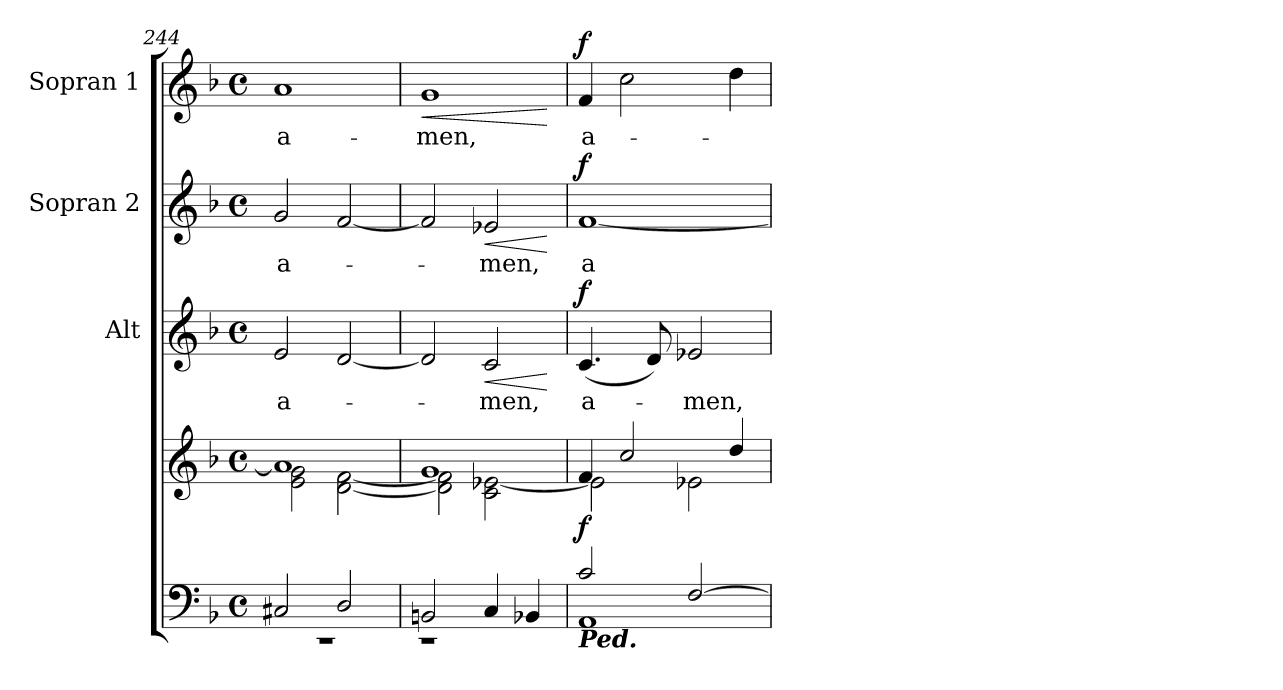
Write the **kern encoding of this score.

**kern	**kern	**dynam	**kern	**text	**dynam	**kern	**text	**dynam	**kern	**text	**dynam
*part4	*part4	*part4	*part3	*part3	*part3	*part2	*part2	*part2	*part1	*part1	*part1
*staff5	*staff4	*staff4/5	*staff3	*staff3	*staff3	*staff2	*staff2	*staff2	*staff1	*staff1	*staff1
*	*	*	*I"Alt	*	*	*I"Sopran 2	*	*	*I"Sopran 1	*	*
*	*	*	*I'A.	*	*	*I'S. 2	*	*	*I'S. 1	*	*
*clefF4	*clefG2	*	*clefG2	*	*	*clefG2	*	*	*clefG2	*	*
*k[b-]	*k[b-]	*	*k[b-]	*	*	*k[b-]	*	*	*k[b-]	*	*
*F:	*F:	*	*F:	*	*	*F:	*	*	*F:	*	*
*M4/4	*M4/4	*	*M4/4	*	*	*M4/4	*	*	*M4/4	*	*
*met(c)	*met(c)	*	*met(c)	*	*	*met(c)	*	*	*met(c)	*	*
=244	=244	=244	=244	=244	=244	=244	=244	=244	=244	=244	=244
*^	*^	*	*	*	*	*	*	*	*	*	*
!	!	!	!	!	!	!LO:LY:b	!	!	!LO:LY:b	!	!	!LO:LY:b	!
2C#X/	1rEE	1a]	2e\ 2g\	.	2e/	a-	.	2g/	a-	.	1a	a-	.
2D/	.	.	[<2d\ [<2f\	.	[2d/	.	.	[2f/	.	.	.	.	.
=245	=245	=245	=245	=245	=245	=245	=245	=245	=245	=245	=245	=245	=245
!	!	!	!	!	!	!	!	!	!	!	!	!LO:LY:b	!LO:HP:b
2BBn/	1rEE	1g	2d\] 2f\]	.	2d/]	.	.	2f/]	.	.	1g	-men,	<
!	!	!	!	!	!	!LO:LY:b	!LO:HP:b	!	!LO:LY:b	!LO:HP:b	!	!	!
4C/	.	.	2c\ [<2e-X\	.	2c/	-men,	<	2e-X/	-men,	<	.	.	.
4BB-X/	.	.	.	.	.	.	.	.	.	.	.	.	.
*v	*v	*	*	*	*	*	*	*	*	*	*	*	*
*	*v	*v	*	*	*	*	*	*	*	*	*	*
.	.	.	.	.	[	.	.	[	.	.	[
=246	=246	=246	=246	=246	=246	=246	=246	=246	=246	=246	=246
*^	*^	*	*	*	*	*	*	*	*	*	*
!LO:TX:b:Bi:t=Ped.	!	!	!	!	!	!	!	!	!	!	!	!	!
!	!	!	!	!LO:DY:b	!	!LO:LY:b	!LO:DY:a	!	!LO:LY:b	!LO:DY:a	!	!LO:LY:b	!LO:DY:a
2c/	1AA	4f/	2e-\]	f	(<4.c/	a-	f	[1f	a-	f	4f/	a-	f
.	.	2cc/	.	.	.	.	.	.	.	.	2cc\	.	.
.	.	.	.	.	8d/)	.	.	.	.	.	.	.	.
!	!	!	!	!	!	!LO:LY:b	!	!	!	!	!	!	!
[>2F/	.	.	2e-X\	.	2e-X/	-men,	.	.	.	.	.	.	.
.	.	4dd/	.	.	.	.	.	.	.	.	4dd\	.	.
*v	*v	*	*	*	*	*	*	*	*	*	*	*	*
*	*v	*v	*	*	*	*	*	*	*	*	*	*
=	=	=	=	=	=	=	=	=	=	=	=
*-	*-	*-	*-	*-	*-	*-	*-	*-	*-	*-	*-
